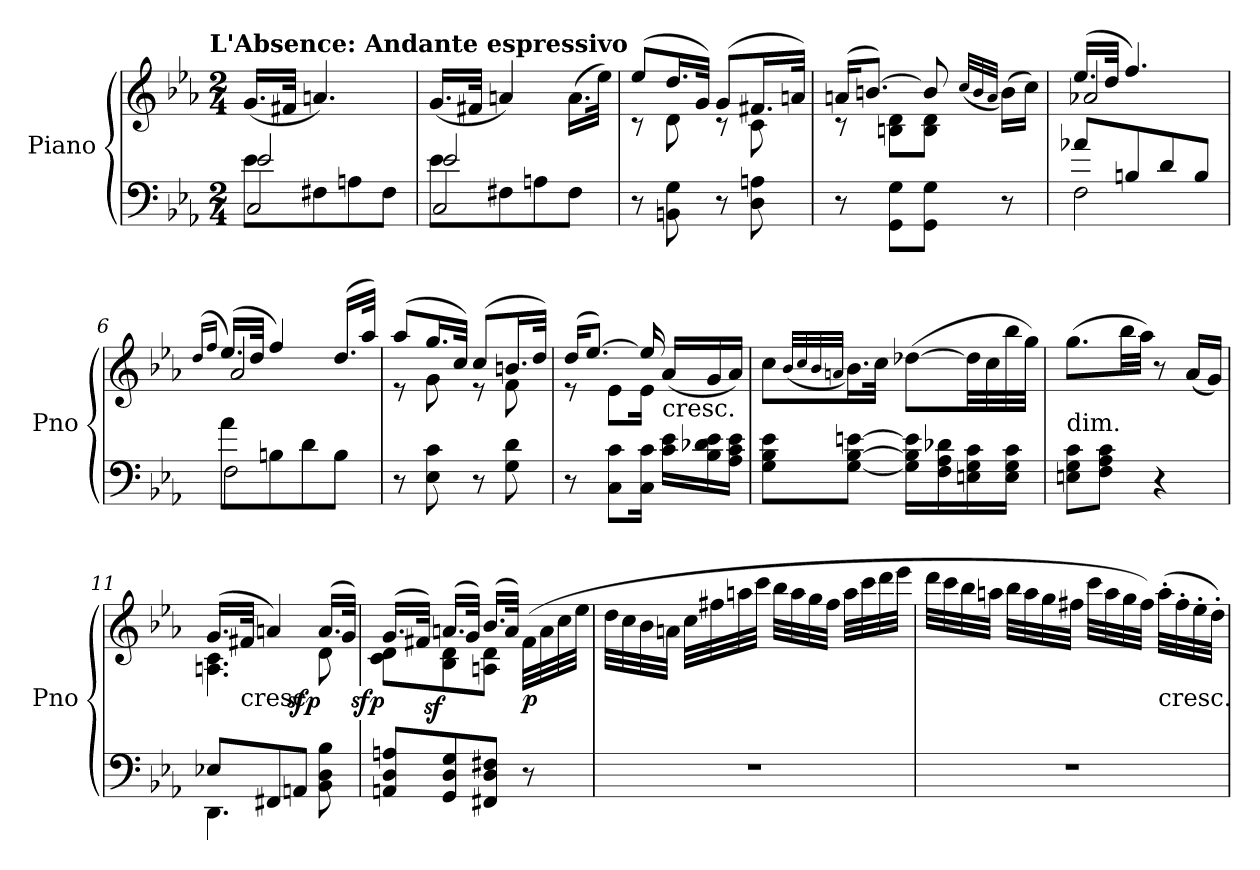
**kern	**kern	**dynam
*part1	*part1	*part1
*staff2	*staff1	*staff1/2
*I"Piano	*	*
*I'Pno	*	*
*clefF4	*clefG2	*
*k[b-e-a-]	*k[b-e-a-]	*
*c:	*c:	*
!!LO:TX:omd:t=L'Absence&colon; Andante espressivo
*M2/4	*M2/4	*
*MM54	*MM54	*
=1	=1	=1
*^	*	*
*	*^	*	*
8e-\L	2e-/	2C	(16.gLL	.
.	.	.	32f#XJJk	.
8F#X\	.	.	4.an)	.
8An\	.	.	.	.
8F#\J	.	.	.	.
=2	=2	=2	=2	=2
8e-\L	2e-/	2C	(16.gLL	.
.	.	.	32f#XJJk	.
8F#X\	.	.	4an)	.
8An\	.	.	.	.
8F#\J	.	.	(16.aLL	.
.	.	.	32ee-JJk)	.
*v	*v	*v	*	*
=3	=3	=3
*	*^	*
8r	(8ee-L	8rc	.
8BBn 8G	16.ddL	8d	.
.	32gJJk)	.	.
8r	(8gL	8r	.
8D 8An	16.f#XL	8c	.
.	32anJJk)	.	.
=4	=4	=4	=4
8r	(16anKL	8rc	.
.	[8.bnJ)	.	.
8GG\ 8G\L	.	8Bn 8dL	.
8GG\ 8G\J	8b]	8B 8dJ	.
.	.	(32qccLLL	.
.	.	32qb	.
.	.	32qaJJJ	.
8r	8ryy	(16bLL)	.
.	.	16ccJJ)	.
=5	=5	=5	=5
*^	*	*	*
8a-XL	2F	(16.ee-LL	2a-X/	.
.	.	32ddJJk	.	.
8Bn	.	4.ff)	.	.
8d	.	.	.	.
8BJ	.	.	.	.
=6	=6	=6	=6	=6
.	.	(16qddLL	.	.
.	.	16qffJJ	.	.
8a-\L	2F	(16.ee-LL)	2a-/	.
.	.	32ddJJk	.	.
8Bn	.	4ff)	.	.
8d	.	.	.	.
8BJ	.	(16.ddLL	.	.
.	.	32aa-JJk)	.	.
*v	*v	*	*	*
=7	=7	=7	=7
8r	(8aa-L	8re	.
8E- 8c	16.ggL	8g	.
.	32ccJJk)	.	.
8r	(8ccL	8re	.
8G 8d	16.bnL	8f	.
.	32ddJJk)	.	.
=8	=8	=8	=8
8r	(16ddKL	8re	.
.	[8.ee-J)	.	.
8C 8cL	.	8e-L	.
16C 16cJk	16ee-]	16e-Jk	.
!	!LO:TX:c:t=cresc.	!	!
16c 16e-LL	(16a-LL	8.ryy	.
16B- 16d-X 16e-	16g	.	.
16A- 16c 16e-JJ	16a-JJ)	.	.
*	*v	*v	*
=9	=9	=9
8G 8B- 8e-L	8ccL	.
.	(32qb-LLL	.
.	32qcc	.
.	32qb-	.
.	32qanJJJ	.
[8G [8B- [8enJ	16.b-L)	.
.	32ccJJk	.
16G] 16B-] 16e]LL	([8dd-XL	.
16F 16A- 16d-X	.	.
16En 16G 16c	32dd-LL]	.
.	32cc	.
16E 16G 16cJJ	32bb-	.
.	32ggJJJ)	.
=10	=10	=10
!	!LO:TX:c:t=dim.	!
8En 8G 8cL	(8.ggL	.
8F 8A- 8cJ	.	.
.	32bb-LL	.
.	32aa-JJJ)	.
4r	8r	.
.	(16a-LL	.
.	16gJJ)	.
=11	=11	=11
*^	*^	*
8E-XL	4.DD	(16.gLL	4.An 4.c	.
!	!	!LO:TX:c:t=cresc.	!	!
.	.	32f#XJJk	.	.
8FF#X	.	4an)	.	.
8AAnJ	.	.	.	.
!	!	!	!	!LO:DY:rj
8ryy	8BB- 8D 8B-	(16.aLL	8d	sfp
.	.	32gJJk)	.	.
*v	*v	*	*	*
=12	=12	=12	=12
!	!	!	!LO:DY:rj
8AAn 8D 8AnL	(16.gLL	8c 8dL	sfp
.	32f#XJJk)	.	.
!	!	!	!LO:DY:rj
8GG 8D 8G	(16.anLL	8B- 8d	sf
.	32gJJk)	.	.
8FF#X 8D 8F#XJ	(16.b-LL	8An 8dJ	.
.	32aJJk)	.	.
8r	(32f#LLL	8ryy	p
.	32a	.	.
.	32cc	.	.
.	32ee-JJJ	.	.
*	*v	*v	*
=13	=13	=13
2r	32ddLLL	.
.	32cc	.
.	32b-	.
.	32anJJJ	.
.	32ccLLL	.
.	32ff#X	.
.	32aan	.
.	32cccJJJ	.
.	32bb-LLL	.
.	32aa	.
.	32gg	.
.	32ff#JJJ	.
.	32aaLLL	.
.	32ccc	.
.	32ddd	.
.	32eee-JJJ	.
=14	=14	=14
2r	32dddLLL	.
.	32ccc	.
.	32bb-	.
.	32aanJJJ	.
.	32bb-LLL	.
.	32aa	.
.	32gg	.
.	32ff#XJJJ	.
.	32cccLLL	.
.	32aa	.
.	32gg	.
.	32ff#JJJ)	.
!	!LO:TX:c:t=cresc.	!
.	(32aa'LLL	.
.	32ff#'	.
.	32ee-'	.
.	32dd'JJJ)	.
=	=	=
*-	*-	*-
